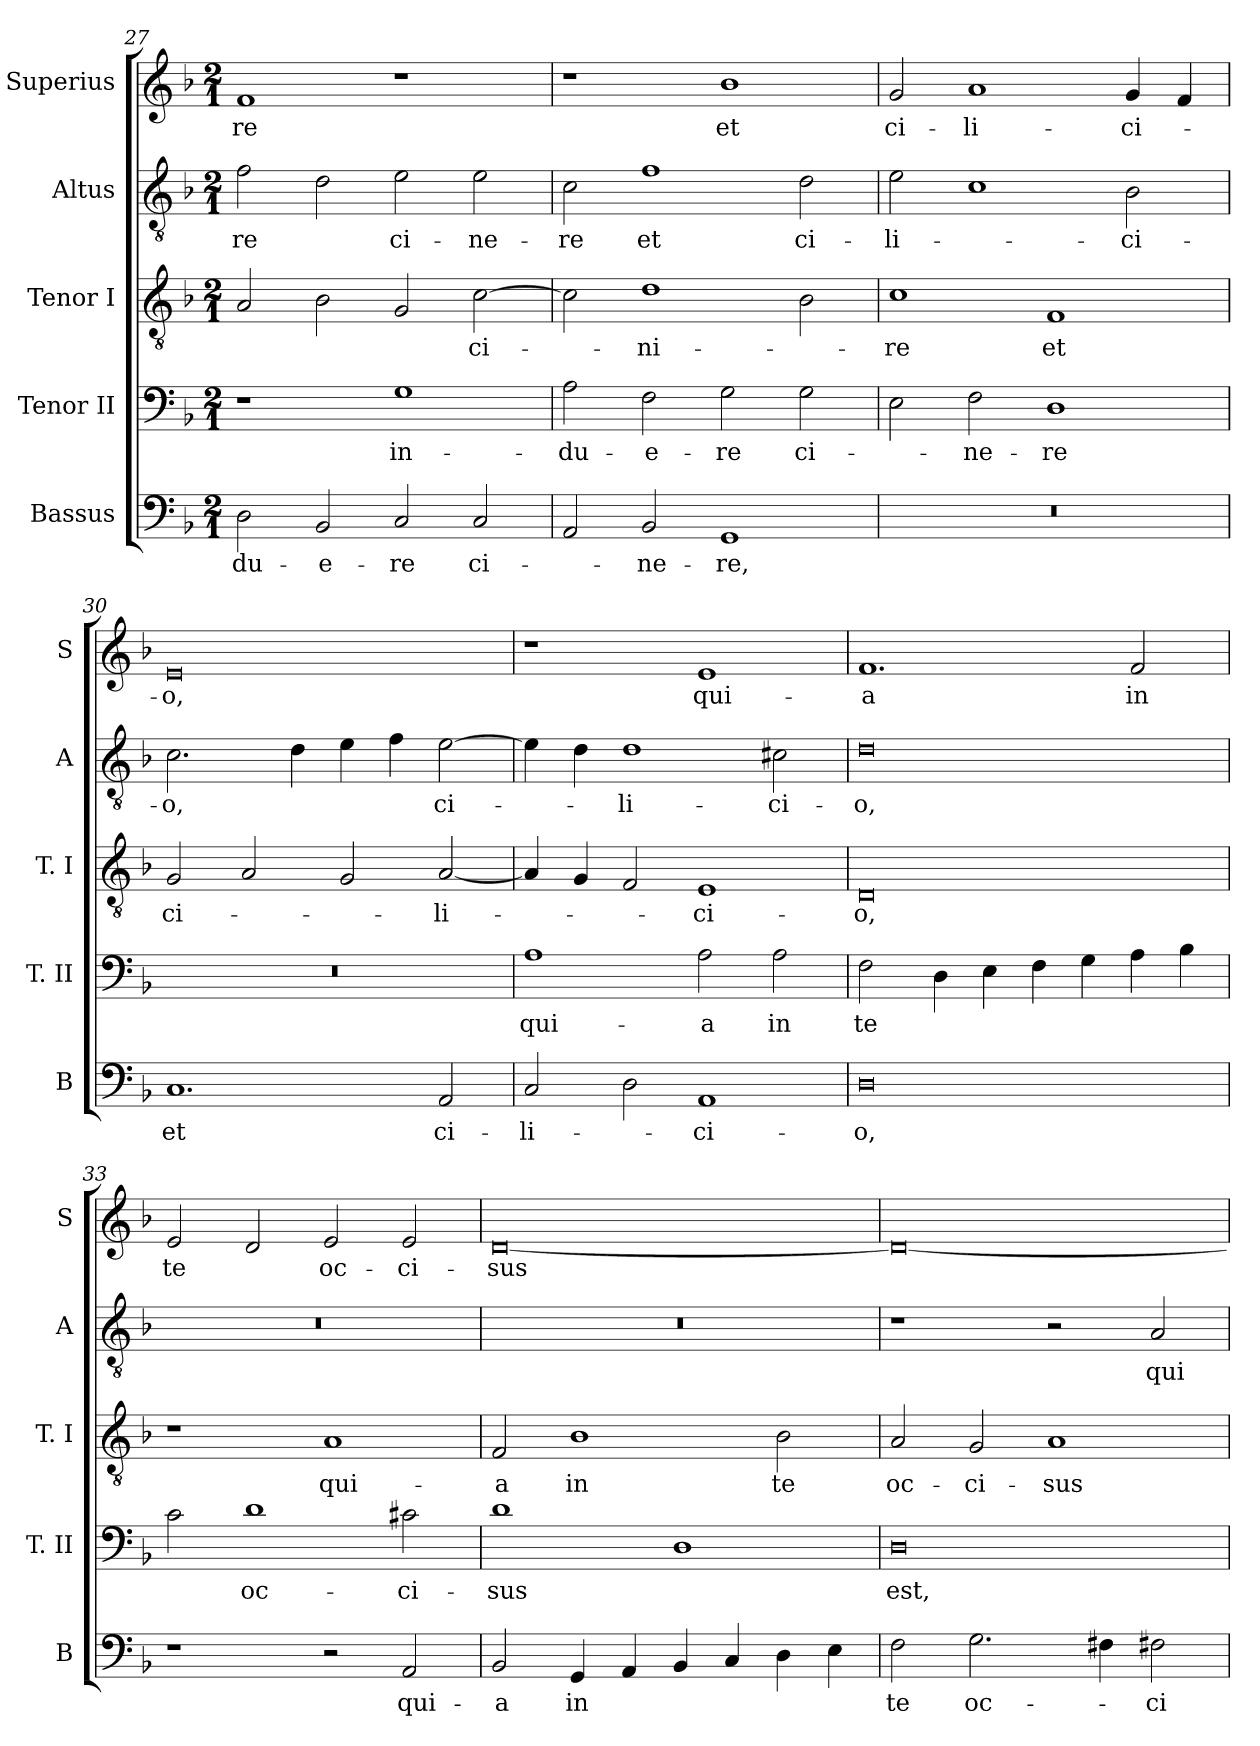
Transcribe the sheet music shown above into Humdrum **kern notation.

**kern	**text	**kern	**text	**kern	**text	**kern	**text	**kern	**text
*part5	*part5	*part4	*part4	*part3	*part3	*part2	*part2	*part1	*part1
*staff5	*staff5	*staff4	*staff4	*staff3	*staff3	*staff2	*staff2	*staff1	*staff1
*I"Bassus	*	*I"Tenor II	*	*I"Tenor I	*	*I"Altus	*	*I"Superius	*
*I'B	*	*I'T. II	*	*I'T. I	*	*I'A	*	*I'S	*
*clefF4	*	*clefF4	*	*clefGv2	*	*clefGv2	*	*clefG2	*
*k[b-]	*	*k[b-]	*	*k[b-]	*	*k[b-]	*	*k[b-]	*
*F:	*	*F:	*	*F:	*	*F:	*	*F:	*
*M2/1	*	*M2/1	*	*M2/1	*	*M2/1	*	*M2/1	*
=27	=27	=27	=27	=27	=27	=27	=27	=27	=27
2D	du-	1r	.	2A	.	2f	-re	1f	-re
2BB-	-e-	.	.	2B-	.	2d	.	.	.
2C	-re	1G	in-	2G	.	2e	ci-	1r	.
2C	ci-	.	.	[2c	ci-	2e	-ne-	.	.
=28	=28	=28	=28	=28	=28	=28	=28	=28	=28
2AA	.	2A	-du-	2c]	.	2c	-re	1r	.
2BB-	-ne-	2F	-e-	1d	-ni-	1f	et	.	.
1GG	-re,	2G	-re	.	.	.	.	1b-	et
.	.	2G	ci-	2B-	.	2d	ci-	.	.
=29	=29	=29	=29	=29	=29	=29	=29	=29	=29
0r	.	2E	.	1c	-re	2e	-li-	2g	ci-
.	.	2F	-ne-	.	.	1c	.	1a	-li-
.	.	1D	-re	1F	et	.	.	.	.
.	.	.	.	.	.	2B-	-ci-	4g	-ci-
.	.	.	.	.	.	.	.	4f	.
=30	=30	=30	=30	=30	=30	=30	=30	=30	=30
1.C	et	0r	.	2G	ci-	2.c	-o,	0e	-o,
.	.	.	.	2A	.	.	.	.	.
.	.	.	.	.	.	4d	.	.	.
.	.	.	.	2G	.	4e	.	.	.
.	.	.	.	.	.	4f	.	.	.
2AA	ci-	.	.	[2A	-li-	[2e	ci-	.	.
=31	=31	=31	=31	=31	=31	=31	=31	=31	=31
2C	-li-	1A	qui-	4A]	.	4e]	.	1r	.
.	.	.	.	4G	.	4d	.	.	.
2D	.	.	.	2F	.	1d	-li-	.	.
1AA	-ci-	2A	-a	1E	-ci-	.	.	1e	qui-
.	.	2A	in	.	.	2c#X	-ci-	.	.
=32	=32	=32	=32	=32	=32	=32	=32	=32	=32
0D	-o,	2F	te	0D	-o,	0d	-o,	1.f	-a
.	.	4D	.	.	.	.	.	.	.
.	.	4E	.	.	.	.	.	.	.
.	.	4F	.	.	.	.	.	.	.
.	.	4G	.	.	.	.	.	.	.
.	.	4A	.	.	.	.	.	2f	in
.	.	4B-	.	.	.	.	.	.	.
=33	=33	=33	=33	=33	=33	=33	=33	=33	=33
1r	.	2c	.	1r	.	0r	.	2e	te
.	.	1d	oc-	.	.	.	.	2d	.
2r	.	.	.	1A	qui-	.	.	2e	oc-
2AA	qui-	2c#X	-ci-	.	.	.	.	2e	-ci-
=34	=34	=34	=34	=34	=34	=34	=34	=34	=34
2BB-	-a	1d	-sus	2F	-a	0r	.	[0d	-sus
4GG	in	.	.	1B-	in	.	.	.	.
4AA	.	.	.	.	.	.	.	.	.
4BB-	.	1D	.	.	.	.	.	.	.
4C	.	.	.	.	.	.	.	.	.
4D	.	.	.	2B-	te	.	.	.	.
4E	.	.	.	.	.	.	.	.	.
=35	=35	=35	=35	=35	=35	=35	=35	=35	=35
2F	te	0D	est,	2A	oc-	1r	.	0d_	.
2.G	oc-	.	.	2G	-ci-	.	.	.	.
.	.	.	.	1A	-sus	2r	.	.	.
4F#X	.	.	.	.	.	.	.	.	.
2F#X	-ci-	.	.	.	.	2A	qui-	.	.
=	=	=	=	=	=	=	=	=	=
*-	*-	*-	*-	*-	*-	*-	*-	*-	*-
